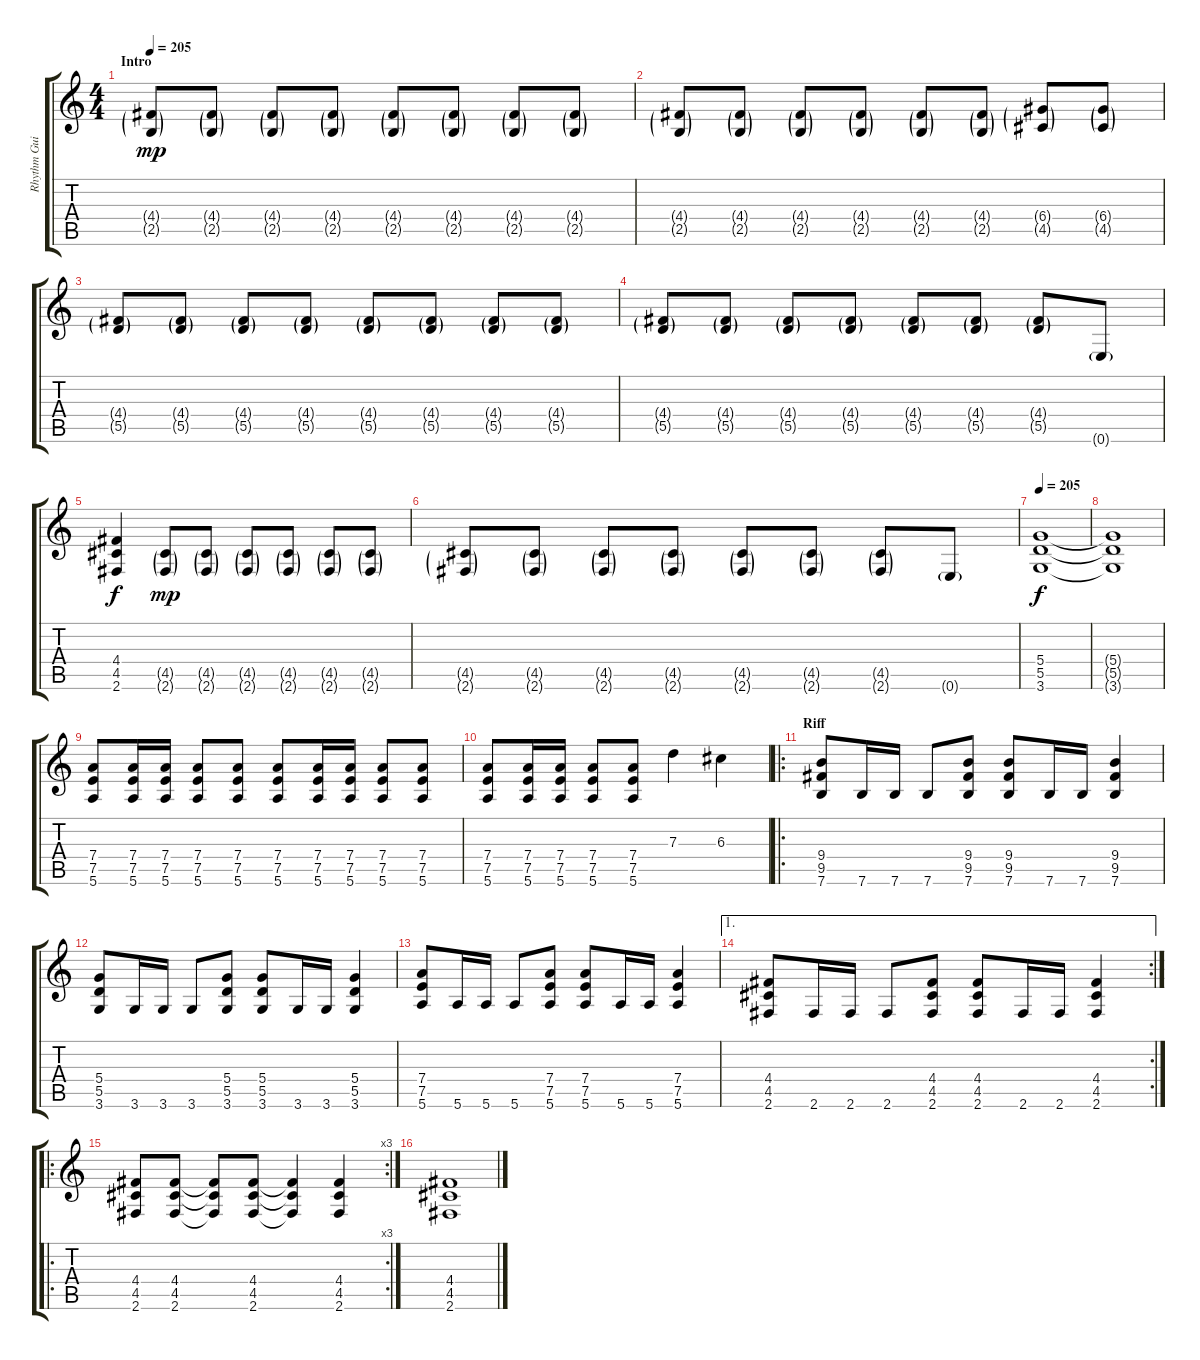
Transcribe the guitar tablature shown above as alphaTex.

\track ("Rhythm Guitar" "Rhythm Gui") {instrument distortionguitar}
\staff {score tabs}
\tuning (E4 B3 G3 D3 A2 E2) {hide}
\ts (4 4)
\section ("" "Intro")
\tempo 205
\tempo 160
\tempo 205
\clef g2
\ks c
(4.4{g} 2.5{g}).8{dy mp instrument distortionguitar} (4.4{g} 2.5{g}).8 (4.4{g} 2.5{g}).8 (4.4{g} 2.5{g}).8 (4.4{g} 2.5{g}).8 (4.4{g} 2.5{g}).8 (4.4{g} 2.5{g}).8 (4.4{g} 2.5{g}).8 |
(4.4{g} 2.5{g}).8 (4.4{g} 2.5{g}).8 (4.4{g} 2.5{g}).8 (4.4{g} 2.5{g}).8 (4.4{g} 2.5{g}).8 (4.4{g} 2.5{g}).8 (6.4{g} 4.5{g}).8 (6.4{g} 4.5{g}).8 |
(4.4{g} 5.5{g}).8 (4.4{g} 5.5{g}).8 (4.4{g} 5.5{g}).8 (4.4{g} 5.5{g}).8 (4.4{g} 5.5{g}).8 (4.4{g} 5.5{g}).8 (4.4{g} 5.5{g}).8 (4.4{g} 5.5{g}).8 |
(4.4{g} 5.5{g}).8 (4.4{g} 5.5{g}).8 (4.4{g} 5.5{g}).8 (4.4{g} 5.5{g}).8 (4.4{g} 5.5{g}).8 (4.4{g} 5.5{g}).8 (4.4{g} 5.5{g}).8 0.6{g}.8 |
(4.4 4.5 2.6).4{dy f} (4.5{g} 2.6{g}).8{dy mp} (4.5{g} 2.6{g}).8 (4.5{g} 2.6{g}).8 (4.5{g} 2.6{g}).8 (4.5{g} 2.6{g}).8 (4.5{g} 2.6{g}).8 |
(4.5{g} 2.6{g}).8 (4.5{g} 2.6{g}).8 (4.5{g} 2.6{g}).8 (4.5{g} 2.6{g}).8 (4.5{g} 2.6{g}).8 (4.5{g} 2.6{g}).8 (4.5{g} 2.6{g}).8 0.6{g}.8 |
\tempo 205
(5.4 5.5 3.6).1{dy f} |
(5.4{t} 5.5{t} 3.6{t}).1 |
(7.4 7.5 5.6).8 (7.4 7.5 5.6).16 (7.4 7.5 5.6).16 (7.4 7.5 5.6).8 (7.4 7.5 5.6).8 (7.4 7.5 5.6).8 (7.4 7.5 5.6).16 (7.4 7.5 5.6).16 (7.4 7.5 5.6).8 (7.4 7.5 5.6).8 |
(7.4 7.5 5.6).8 (7.4 7.5 5.6).16 (7.4 7.5 5.6).16 (7.4 7.5 5.6).8 (7.4 7.5 5.6).8 7.3.4 6.3.4 |
\ro
\section ("" "Riff")
(9.4 9.5 7.6).8 7.6.16 7.6.16 7.6.8 (9.4 9.5 7.6).8 (9.4 9.5 7.6).8 7.6.16 7.6.16 (9.4 9.5 7.6).4 |
(5.4 5.5 3.6).8 3.6.16 3.6.16 3.6.8 (5.4 5.5 3.6).8 (5.4 5.5 3.6).8 3.6.16 3.6.16 (5.4 5.5 3.6).4 |
(7.4 7.5 5.6).8 5.6.16 5.6.16 5.6.8 (7.4 7.5 5.6).8 (7.4 7.5 5.6).8 5.6.16 5.6.16 (7.4 7.5 5.6).4 |
\ae 1
\rc 2
(4.4 4.5 2.6).8 2.6.16 2.6.16 2.6.8 (4.4 4.5 2.6).8 (4.4 4.5 2.6).8 2.6.16 2.6.16 (4.4 4.5 2.6).4 |
\ro
\rc 3
(4.4 4.5 2.6).8 (4.4 4.5 2.6).8 (4.4{t} 4.5{t} 2.6{t}).8 (4.4 4.5 2.6).8 (4.4{t} 4.5{t} 2.6{t}).4 (4.4 4.5 2.6).4 |
(4.4 4.5 2.6).1
